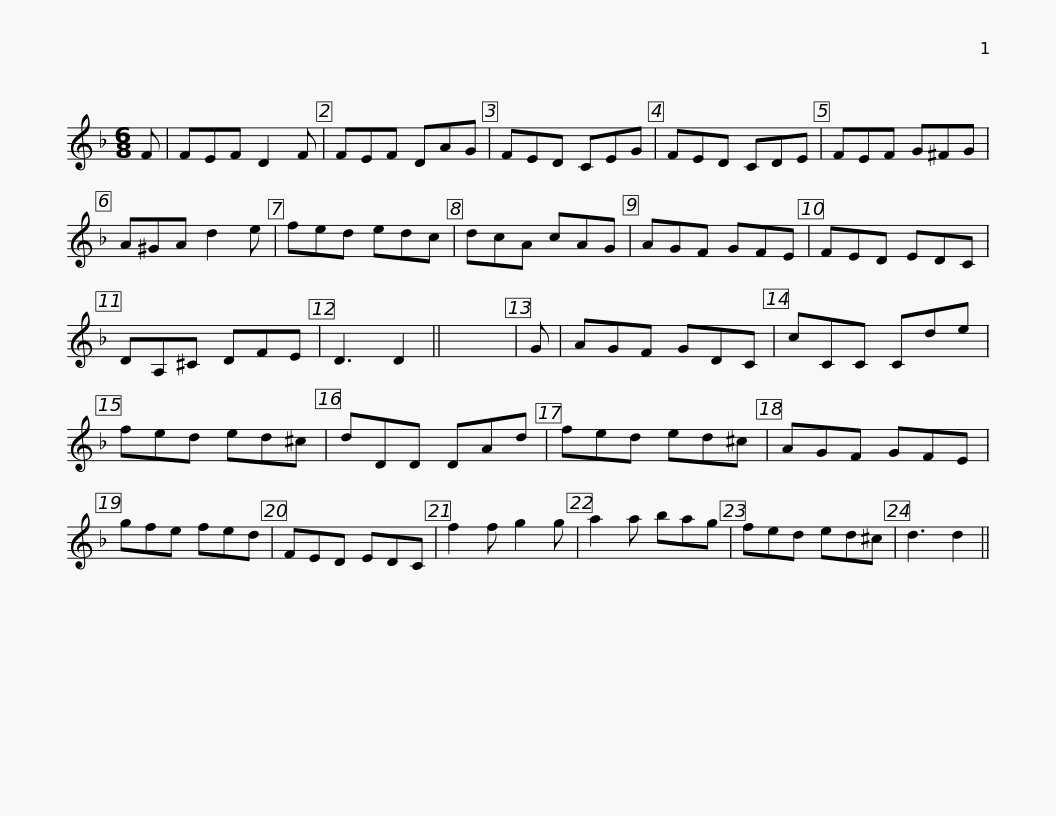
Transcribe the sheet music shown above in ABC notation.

X:1
L:1/8
M:6/8
I:linebreak $
K:Dmin
V:1 treble
V:1
 F | FEF D2 F | FEF DAG | FED CEG | FED CDE | %5
 FEF G^FG | A^GA d2 e | fed edc |$ dcA cAG | AGF GFE | %10
 FED EDC | DA,^C DFE | D3 D2 || x6 | G | %15
 AGF GDC | cCC Cde |$ fed ed^c | dDD DAd | fed ed^c | %20
 AGF GFE | gfe fed | FED EDC | f2 f g2 g |$ a2 a bag | %25
 fed ed^c | d3 d2 || %27
